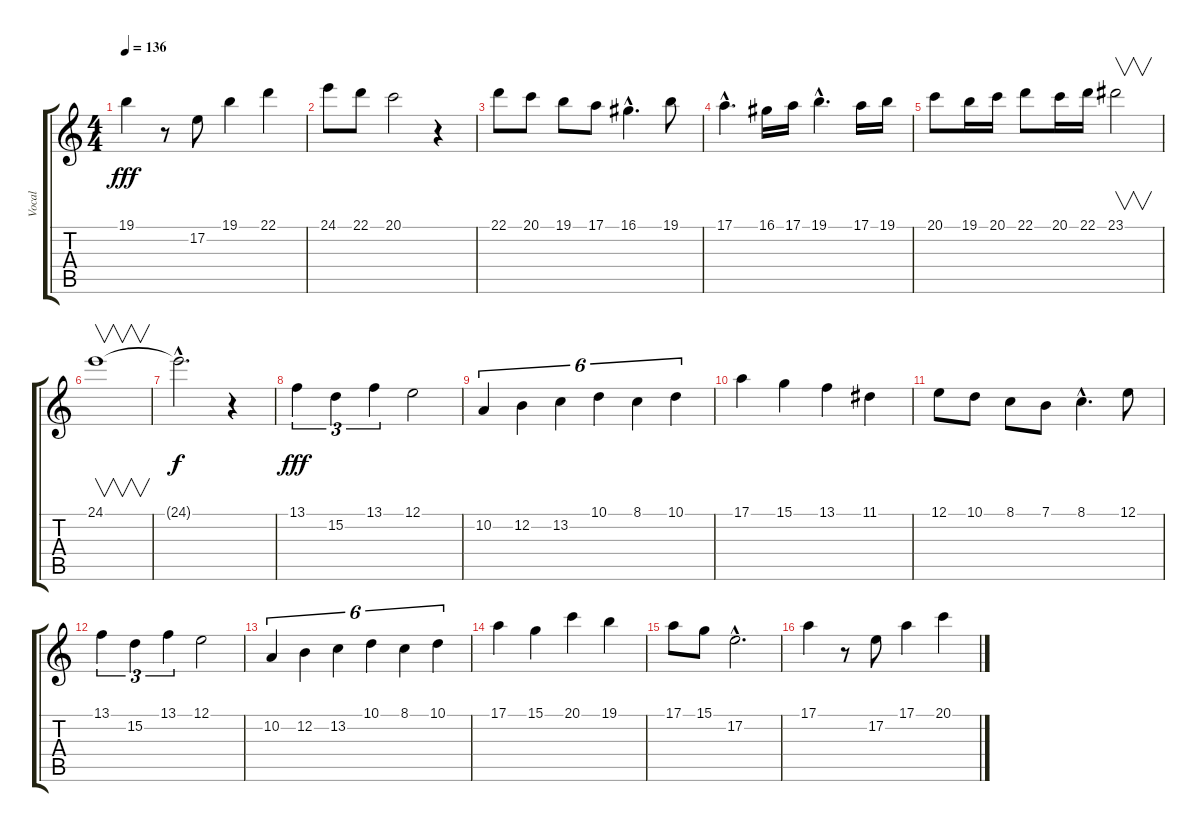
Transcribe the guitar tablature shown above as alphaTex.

\track ("Vocal" "Vocal") {instrument synthvoice}
\staff {score tabs}
\tuning (E4 B3 G3 D3 A2 E2) {hide}
\ts (4 4)
\tempo 136
\clef g2
\ks c
19.1.4{dy fff} r.8 17.2.8 19.1.4 22.1.4 |
24.1.8 22.1.8 20.1.2 r.4 |
22.1.8 20.1.8 19.1.8 17.1.8 16.1{hac}.4{d} 19.1.8 |
17.1{hac}.4{d} 16.1.16 17.1.16 19.1{hac}.4{d} 17.1.16 19.1.16 |
20.1.8 19.1.16 20.1.16 22.1.8 20.1.16 22.1.16 23.1.2{v} |
24.1.1{v} |
24.1{hac t}.2{d dy f} r.4 |
13.1.4{tu (3 2) dy fff} 15.2.4{tu (3 2)} 13.1.4{tu (3 2)} 12.1.2 |
10.2.4{tu (6 4)} 12.2.4{tu (6 4)} 13.2.4{tu (6 4)} 10.1.4{tu (6 4)} 8.1.4{tu (6 4)} 10.1.4{tu (6 4)} |
17.1.4 15.1.4 13.1.4 11.1.4 |
12.1.8 10.1.8 8.1.8 7.1.8 8.1{hac}.4{d} 12.1.8 |
13.1.4{tu (3 2)} 15.2.4{tu (3 2)} 13.1.4{tu (3 2)} 12.1.2 |
10.2.4{tu (6 4)} 12.2.4{tu (6 4)} 13.2.4{tu (6 4)} 10.1.4{tu (6 4)} 8.1.4{tu (6 4)} 10.1.4{tu (6 4)} |
17.1.4 15.1.4 20.1.4 19.1.4 |
17.1.8 15.1.8 17.2{hac}.2{d} |
17.1.4 r.8 17.2.8 17.1.4 20.1.4
